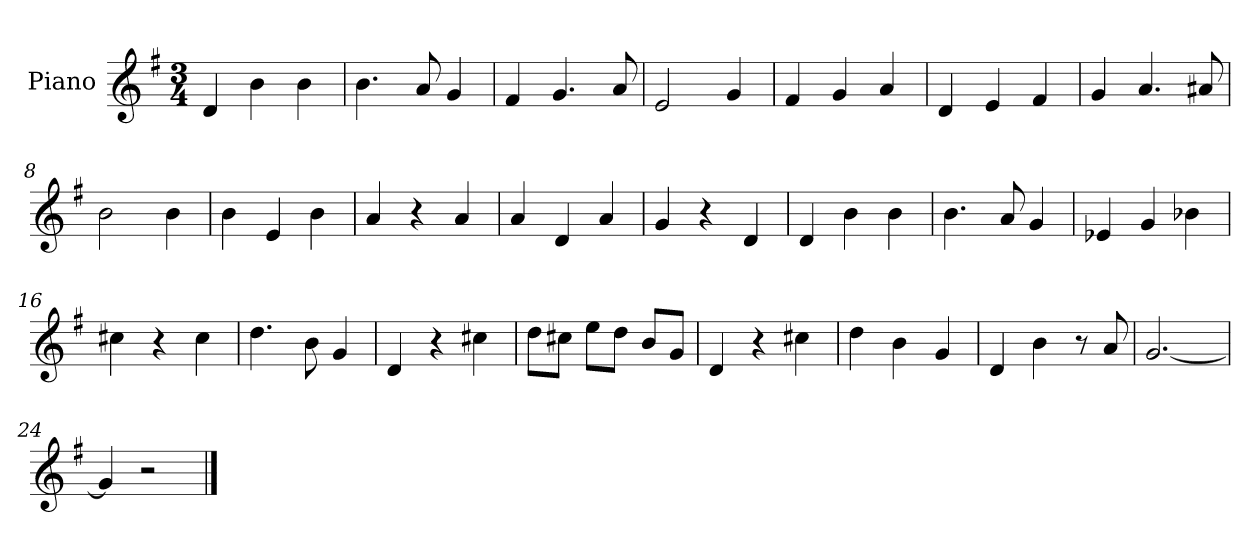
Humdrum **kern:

**kern
*part1
*staff1
*I"Piano
*I'Pno
*clefG2
*k[f#]
*G:
*M3/4
=1
4d/
4b\
4b\
=2
4.b\
8a/
4g/
=3
4f#/
4.g/
8a/
=4
2e/
4g/
=5
4f#/
4g/
4a/
=6
4d/
4e/
4f#/
=7
4g/
4.a/
8a#X/
=8
2b\
4b\
=9
4b\
4e/
4b\
=10
4a/
4r
4a/
=11
4a/
4d/
4a/
=12
4g/
4r
4d/
=13
4d/
4b\
4b\
=14
4.b\
8a/
4g/
=15
4e-X/
4g/
4b-X\
=16
4cc#X\
4r
4cc#\
=17
4.dd\
8b\
4g/
=18
4d/
4r
4cc#X\
=19
8dd\L
8cc#X\J
8ee\L
8dd\J
8b/L
8g/J
=20
4d/
4r
4cc#X\
=21
4dd\
4b\
4g/
=22
4d/
4b\
8r
8a/
=23
[2.g/
=24
4g/]
2r
==
*-
